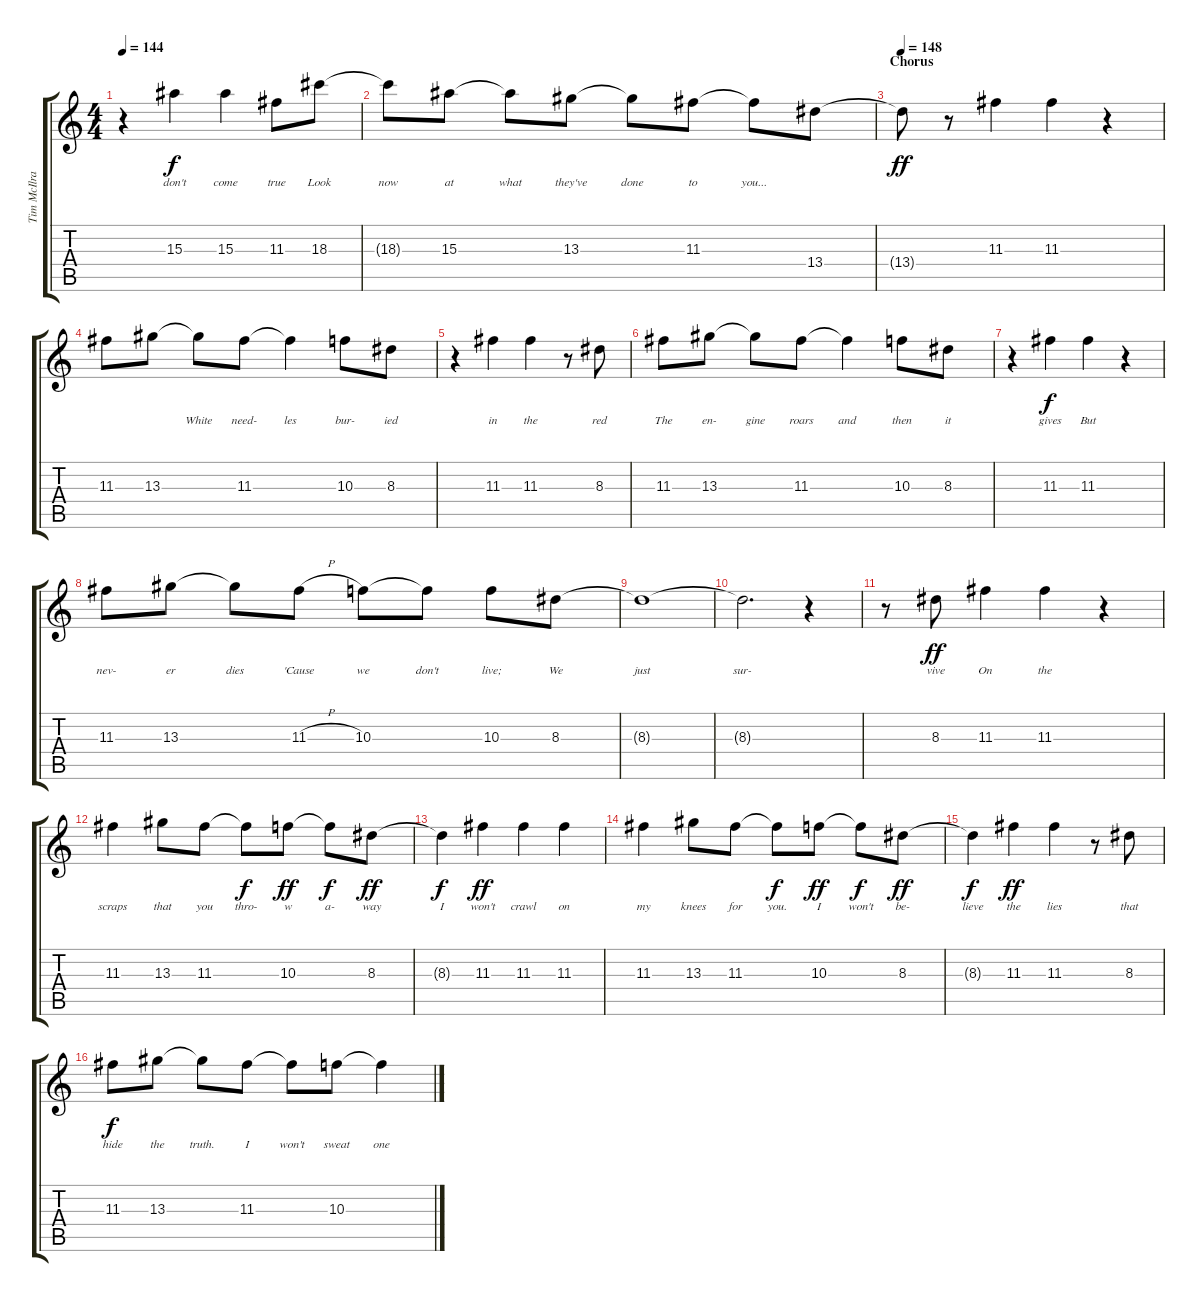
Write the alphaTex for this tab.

\track ("Tim McIlrath - Vocals" "Tim McIlra") {instrument distortionguitar}
\staff {score tabs}
\tuning (E4 B3 G3 D3 A2 E2) {hide}
\ts (4 4)
\tempo 144
\clef g2
\ks c
r.4{dy f} 15.3.4{lyrics (0 "don't") lyrics (1 "") lyrics (2 "") lyrics (3 "") lyrics (4 "")} 15.3.4{lyrics (0 "come") lyrics (1 "") lyrics (2 "") lyrics (3 "") lyrics (4 "")} 11.3.8{lyrics (0 "true") lyrics (1 "") lyrics (2 "") lyrics (3 "") lyrics (4 "")} 18.3.8{lyrics (0 "Look") lyrics (1 "") lyrics (2 "") lyrics (3 "") lyrics (4 "")} |
18.3{t}.8{lyrics (0 "now") lyrics (1 "") lyrics (2 "") lyrics (3 "") lyrics (4 "")} 15.3.8{lyrics (0 "at") lyrics (1 "") lyrics (2 "") lyrics (3 "") lyrics (4 "")} 15.3{t}.8{lyrics (0 "what") lyrics (1 "") lyrics (2 "") lyrics (3 "") lyrics (4 "")} 13.3.8{lyrics (0 "they've") lyrics (1 "") lyrics (2 "") lyrics (3 "") lyrics (4 "")} 13.3{t}.8{lyrics (0 "done") lyrics (1 "") lyrics (2 "") lyrics (3 "") lyrics (4 "")} 11.3.8{lyrics (0 "to") lyrics (1 "") lyrics (2 "") lyrics (3 "") lyrics (4 "")} 11.3{t}.8{lyrics (0 "you...") lyrics (1 "") lyrics (2 "") lyrics (3 "") lyrics (4 "")} 13.4.8{lyrics (0 "") lyrics (1 "") lyrics (2 "") lyrics (3 "") lyrics (4 "")} |
\section ("" "Chorus")
\tempo 148
13.4{t}.8{lyrics (0 "") lyrics (1 "") lyrics (2 "") lyrics (3 "") lyrics (4 "") dy ff} r.8 11.3.4{lyrics (0 "") lyrics (1 "") lyrics (2 "") lyrics (3 "") lyrics (4 "")} 11.3.4{lyrics (0 "") lyrics (1 "") lyrics (2 "") lyrics (3 "") lyrics (4 "")} r.4 |
11.3.8{lyrics (0 "") lyrics (1 "") lyrics (2 "") lyrics (3 "") lyrics (4 "")} 13.3.8{lyrics (0 "") lyrics (1 "") lyrics (2 "") lyrics (3 "") lyrics (4 "")} 13.3{t}.8{lyrics (0 "White") lyrics (1 "") lyrics (2 "") lyrics (3 "") lyrics (4 "")} 11.3.8{lyrics (0 "need-") lyrics (1 "") lyrics (2 "") lyrics (3 "") lyrics (4 "")} 11.3{t}.4{lyrics (0 "les") lyrics (1 "") lyrics (2 "") lyrics (3 "") lyrics (4 "")} 10.3.8{lyrics (0 "bur-") lyrics (1 "") lyrics (2 "") lyrics (3 "") lyrics (4 "")} 8.3.8{lyrics (0 "ied") lyrics (1 "") lyrics (2 "") lyrics (3 "") lyrics (4 "")} |
r.4 11.3.4{lyrics (0 "in") lyrics (1 "") lyrics (2 "") lyrics (3 "") lyrics (4 "")} 11.3.4{lyrics (0 "the") lyrics (1 "") lyrics (2 "") lyrics (3 "") lyrics (4 "")} r.8 8.3.8{lyrics (0 "red") lyrics (1 "") lyrics (2 "") lyrics (3 "") lyrics (4 "")} |
11.3.8{lyrics (0 "The") lyrics (1 "") lyrics (2 "") lyrics (3 "") lyrics (4 "")} 13.3.8{lyrics (0 "en-") lyrics (1 "") lyrics (2 "") lyrics (3 "") lyrics (4 "")} 13.3{t}.8{lyrics (0 "gine") lyrics (1 "") lyrics (2 "") lyrics (3 "") lyrics (4 "")} 11.3.8{lyrics (0 "roars") lyrics (1 "") lyrics (2 "") lyrics (3 "") lyrics (4 "")} 11.3{t}.4{lyrics (0 "and") lyrics (1 "") lyrics (2 "") lyrics (3 "") lyrics (4 "")} 10.3.8{lyrics (0 "then") lyrics (1 "") lyrics (2 "") lyrics (3 "") lyrics (4 "")} 8.3.8{lyrics (0 "it") lyrics (1 "") lyrics (2 "") lyrics (3 "") lyrics (4 "")} |
r.4 11.3.4{lyrics (0 "gives") lyrics (1 "") lyrics (2 "") lyrics (3 "") lyrics (4 "") dy f} 11.3.4{lyrics (0 "But") lyrics (1 "") lyrics (2 "") lyrics (3 "") lyrics (4 "")} r.4 |
11.3.8{lyrics (0 "nev-") lyrics (1 "") lyrics (2 "") lyrics (3 "") lyrics (4 "")} 13.3.8{lyrics (0 "er") lyrics (1 "") lyrics (2 "") lyrics (3 "") lyrics (4 "")} 13.3{t}.8{lyrics (0 "dies") lyrics (1 "") lyrics (2 "") lyrics (3 "") lyrics (4 "")} 11.3{h}.8{lyrics (0 "'Cause") lyrics (1 "") lyrics (2 "") lyrics (3 "") lyrics (4 "")} 10.3.8{lyrics (0 "we") lyrics (1 "") lyrics (2 "") lyrics (3 "") lyrics (4 "")} 10.3{t}.8{lyrics (0 "don't") lyrics (1 "") lyrics (2 "") lyrics (3 "") lyrics (4 "")} 10.3.8{lyrics (0 "live;") lyrics (1 "") lyrics (2 "") lyrics (3 "") lyrics (4 "")} 8.3.8{lyrics (0 "We") lyrics (1 "") lyrics (2 "") lyrics (3 "") lyrics (4 "")} |
8.3{t}.1{lyrics (0 "just") lyrics (1 "") lyrics (2 "") lyrics (3 "") lyrics (4 "")} |
8.3{t}.2{d lyrics (0 "sur-") lyrics (1 "") lyrics (2 "") lyrics (3 "") lyrics (4 "")} r.4 |
r.8 8.3.8{lyrics (0 "vive") lyrics (1 "") lyrics (2 "") lyrics (3 "") lyrics (4 "") dy ff} 11.3.4{lyrics (0 "On") lyrics (1 "") lyrics (2 "") lyrics (3 "") lyrics (4 "")} 11.3.4{lyrics (0 "the") lyrics (1 "") lyrics (2 "") lyrics (3 "") lyrics (4 "")} r.4 |
11.3.4{lyrics (0 "scraps") lyrics (1 "") lyrics (2 "") lyrics (3 "") lyrics (4 "")} 13.3.8{lyrics (0 "that") lyrics (1 "") lyrics (2 "") lyrics (3 "") lyrics (4 "")} 11.3.8{lyrics (0 "you") lyrics (1 "") lyrics (2 "") lyrics (3 "") lyrics (4 "")} 11.3{t}.8{lyrics (0 "thro-") lyrics (1 "") lyrics (2 "") lyrics (3 "") lyrics (4 "") dy f} 10.3.8{lyrics (0 "w") lyrics (1 "") lyrics (2 "") lyrics (3 "") lyrics (4 "") dy ff} 10.3{t}.8{lyrics (0 "a-") lyrics (1 "") lyrics (2 "") lyrics (3 "") lyrics (4 "") dy f} 8.3.8{lyrics (0 "way") lyrics (1 "") lyrics (2 "") lyrics (3 "") lyrics (4 "") dy ff} |
8.3{t}.4{lyrics (0 "I") lyrics (1 "") lyrics (2 "") lyrics (3 "") lyrics (4 "") dy f} 11.3.4{lyrics (0 "won't") lyrics (1 "") lyrics (2 "") lyrics (3 "") lyrics (4 "") dy ff} 11.3.4{lyrics (0 "crawl") lyrics (1 "") lyrics (2 "") lyrics (3 "") lyrics (4 "")} 11.3.4{lyrics (0 "on") lyrics (1 "") lyrics (2 "") lyrics (3 "") lyrics (4 "")} |
11.3.4{lyrics (0 "my") lyrics (1 "") lyrics (2 "") lyrics (3 "") lyrics (4 "")} 13.3.8{lyrics (0 "knees") lyrics (1 "") lyrics (2 "") lyrics (3 "") lyrics (4 "")} 11.3.8{lyrics (0 "for") lyrics (1 "") lyrics (2 "") lyrics (3 "") lyrics (4 "")} 11.3{t}.8{lyrics (0 "you.") lyrics (1 "") lyrics (2 "") lyrics (3 "") lyrics (4 "") dy f} 10.3.8{lyrics (0 "I") lyrics (1 "") lyrics (2 "") lyrics (3 "") lyrics (4 "") dy ff} 10.3{t}.8{lyrics (0 "won't") lyrics (1 "") lyrics (2 "") lyrics (3 "") lyrics (4 "") dy f} 8.3.8{lyrics (0 "be-") lyrics (1 "") lyrics (2 "") lyrics (3 "") lyrics (4 "") dy ff} |
8.3{t}.4{lyrics (0 "lieve") lyrics (1 "") lyrics (2 "") lyrics (3 "") lyrics (4 "") dy f} 11.3.4{lyrics (0 "the") lyrics (1 "") lyrics (2 "") lyrics (3 "") lyrics (4 "") dy ff} 11.3.4{lyrics (0 "lies") lyrics (1 "") lyrics (2 "") lyrics (3 "") lyrics (4 "")} r.8 8.3.8{lyrics (0 "that") lyrics (1 "") lyrics (2 "") lyrics (3 "") lyrics (4 "")} |
11.3.8{lyrics (0 "hide") lyrics (1 "") lyrics (2 "") lyrics (3 "") lyrics (4 "") dy f} 13.3.8{lyrics (0 "the") lyrics (1 "") lyrics (2 "") lyrics (3 "") lyrics (4 "")} 13.3{t}.8{lyrics (0 "truth.") lyrics (1 "") lyrics (2 "") lyrics (3 "") lyrics (4 "")} 11.3.8{lyrics (0 "I") lyrics (1 "") lyrics (2 "") lyrics (3 "") lyrics (4 "")} 11.3{t}.8{lyrics (0 "won't") lyrics (1 "") lyrics (2 "") lyrics (3 "") lyrics (4 "")} 10.3.8{lyrics (0 "sweat") lyrics (1 "") lyrics (2 "") lyrics (3 "") lyrics (4 "")} 10.3{t}.4{lyrics (0 "one") lyrics (1 "") lyrics (2 "") lyrics (3 "") lyrics (4 "")}
